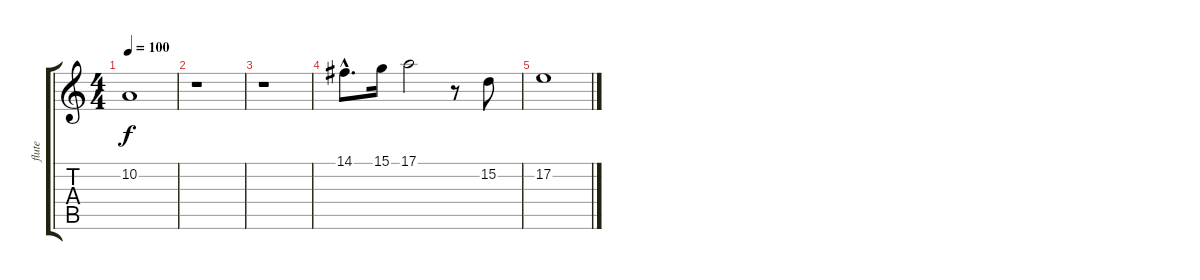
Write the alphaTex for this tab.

\track ("flute" "flute") {instrument panflute}
\staff {score tabs}
\tuning (E4 B3 G3 D3 A2 E2) {hide}
\ts (4 4)
\tempo 100
\clef g2
\ks c
10.2.1{dy f} |
r.1 |
r.1 |
14.1{hac}.8{d} 15.1.16 17.1.2 r.8 15.2.8 |
17.2.1
